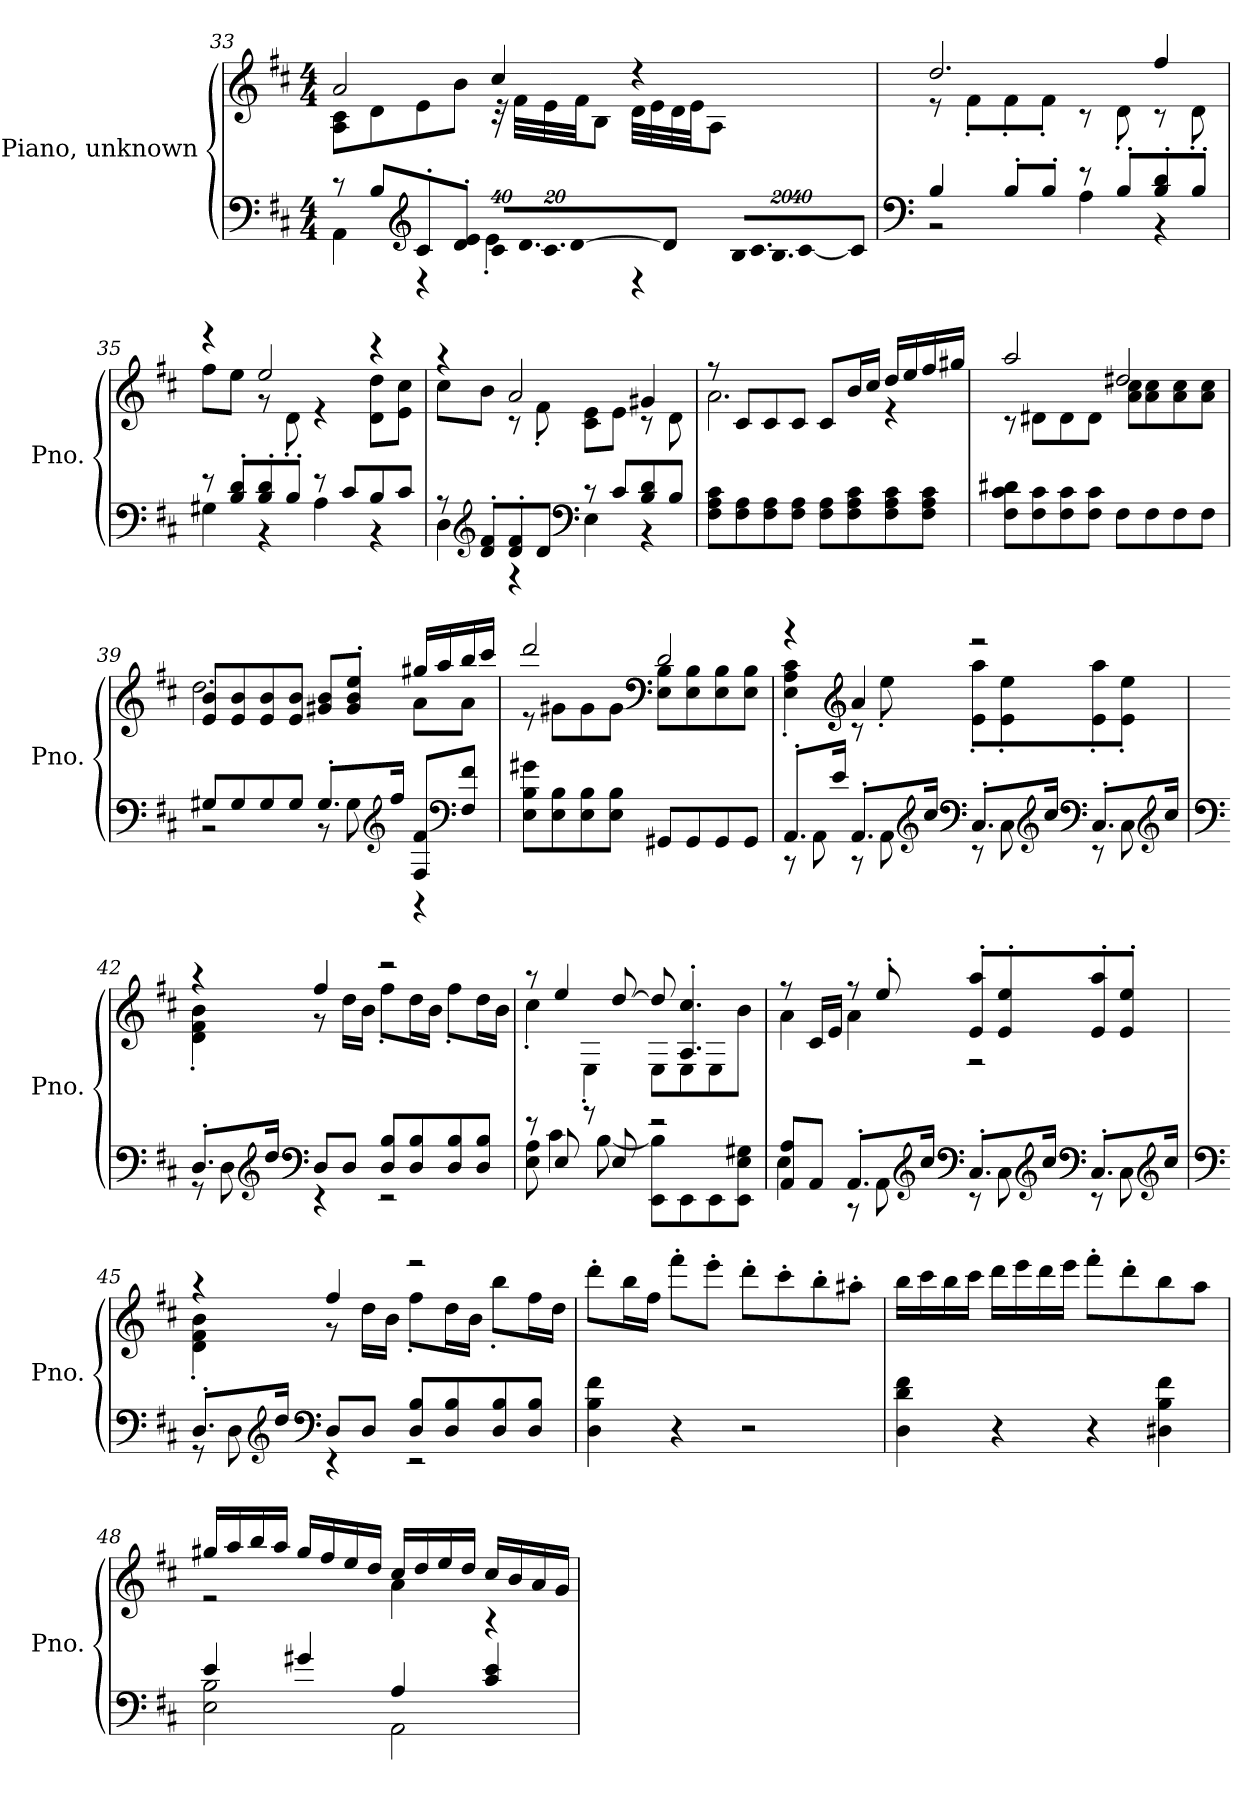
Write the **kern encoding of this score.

**kern	**kern
*part1	*part1
*staff2	*staff1
*I"Piano, unknown	*
*I'Pno.	*
*clefF4	*clefG2
*k[f#c#]	*k[f#c#]
*M4/4	*M4/4
=33	=33
*^	*^
8r	4AA\	2a/	8A\ 8c#\L
8B/L	.	.	8d\
*clefG2	*	*	*
8c#'/	4r	.	8e\
8d/' 8e/'J	.	.	8b\J
*Xbrackettup	*	*	*
!LO:N:vis=32	!	!	!
640%23c#/LLL	4e'\	4cc#/	32r
.	.	.	32f#\LLL
!LO:N:vis=64.	!	!	!
640%17d/L	.	.	.
!LO:N:vis=64.	!	!	!
640%17c#/J	.	.	32e\
!LO:N:vis=32	!	!	!
[640%23d/JJ	.	.	.
.	.	.	32f#\JJ
8d/J]	.	.	8B\J
!LO:N:vis=32	!	!	!
640%23B/LLL	4r	4r	32d\LLL
.	.	.	32e\
!LO:N:vis=64.	!	!	!
640%17c#/L	.	.	.
!LO:N:vis=64.	!	!	!
640%17B/J	.	.	32d\
!LO:N:vis=32	!	!	!
[640%23c#/JJ	.	.	.
.	.	.	32e\JJ
8c#/J]	.	.	8A\J
=34	=34	=34	=34
*clefF4	*	*	*
4B/	2r	2.dd/	8r
.	.	.	8f#'\L
8B'/L	.	.	8f#'\
8B'/J	.	.	8f#'\J
8r	4A\	.	8r
8B'/L	.	.	8d'\
8B/' 8d/'	4r	4ff#/	8r
8B'/J	.	.	8d'\
!!LO:LB:g=z	!!
=35	=35	=35	=35
8r	4G#X\	4r	8ff#\L
8B/' 8d/'L	.	.	8ee\J
8B/' 8d/'	4r	2ee/	8r
8B'/J	.	.	8d'\
8r	4A\	.	4r
8c#/L	.	.	.
8B/	4r	4r	8d\ 8dd\L
8c#/J	.	.	8e\ 8cc#\J
=36	=36	=36	=36
8r	4D\	4r	8cc#\L
*clefG2	*	*	*
8d/' 8f#/'L	.	.	8b\J
8d/' 8f#/'	4r	2a/	8r
8d/J	.	.	8f#'\
*clefF4	*	*	*
8r	4E\	.	8c#\ 8e\L
8c#/L	.	.	8e\J
8B/ 8d/	4r	4g#X/	8r
8B/J	.	.	8d\
*v	*v	*	*
=37	=37	=37
8F#\ 8A\ 8c#\L	8r	2.a\
8F#\ 8A\	8c#/L	.
8F#\ 8A\	8c#/	.
8F#\ 8A\J	8c#/J	.
8F#\ 8A\L	8c#/L	.
8F#\ 8A\ 8c#\	16b/L	.
.	16cc#/JJ	.
8F#\ 8A\ 8c#\	16dd/LL	4r
.	16ee/	.
8F#\ 8A\ 8c#\J	16ff#/	.
.	16gg#X/JJ	.
!!LO:LB:g=z	!!
=38	=38	=38
8F#\ 8c#\ 8d#X\L	2aa/	8r
8F#\ 8c#\	.	8d#X\L
8F#\ 8c#\	.	8d#\
8F#\ 8c#\J	.	8d#\J
8F#\L	2dd#X/	8a\ 8cc#\L
8F#\	.	8a\ 8cc#\
8F#\	.	8a\ 8cc#\
8F#\J	.	8a\ 8cc#\J
=39	=39	=39
*^	*	*
8G#X/L	2r	8e/ 8b/L	2.dd\
8G#/	.	8e/ 8b/	.
8G#/	.	8e/ 8b/	.
8G#/J	.	8e/ 8b/J	.
8.G#'/L	8r	8g#X/ 8b/L	.
.	8G#\	8g#/' 8b/' 8ee/'J	.
*clefG2	*	*	*
16ff#/Jk	.	.	.
8F#/ 8f#/L	4r	16gg#X/LL	8a\L
.	.	16aa/	.
*clefF4	*	*	*
8F#/ 8f#/J	.	16bb/	8a\J
.	.	16ccc#/JJ	.
*v	*v	*	*
=40	=40	=40
8E\ 8B\ 8g#X\L	2ddd/	8r
8E\ 8B\	.	8g#X\L
8E\ 8B\	.	8g#\
8E\ 8B\J	.	8g#\J
*	*clefF4	*
8GG#X/L	2d/	8E\ 8B\L
8GG#/	.	8E\ 8B\
8GG#/	.	8E\ 8B\
8GG#/J	.	8E\ 8B\J
!!LO:LB:g=z	!!
=41	=41	=41
*^	*	*
8.AA'/L	8r	4r	4E\' 4A\' 4c#\'
.	8AA\	.	.
16e/Jk	.	.	.
*	*	*clefG2	*
8.AA'/L	8r	4a/	8r
.	8AA\	.	8ee'\
*clefG2	*	*	*
16cc#/Jk	.	.	.
*clefF4	*	*	*
8.C#'/L	8r	2r	8e\' 8aa\'L
.	8C#\	.	8e\' 8ee\'
*clefG2	*	*	*
16cc#/Jk	.	.	.
*clefF4	*	*	*
8.C#'/L	8r	.	8e\' 8aa\'
.	8C#\	.	8e\' 8ee\'J
*clefG2	*	*	*
16cc#/Jk	.	.	.
=42	=42	=42	=42
*clefF4	*	*	*
8.D'/L	8r	4r	4d\' 4f#\' 4b\'
.	8D\	.	.
*clefG2	*	*	*
16dd/Jk	.	.	.
*clefF4	*	*	*
8D/L	4r	4ff#/	8r
8D/J	.	.	16dd\LL
.	.	.	16b\JJ
8D/ 8B/L	2r	2r	8ff#'\L
8D/ 8B/	.	.	16dd\L
.	.	.	16b\JJ
8D/ 8B/	.	.	8ff#'\L
8D/ 8B/J	.	.	16dd\L
.	.	.	16b\JJ
!!LO:LB:g=z	!!
=43	=43	=43	=43
8r	8E\ 8A\	8r	4cc#'\
8E/	4c#\	4ee/	.
8r	.	.	4E'\
8E/	[8B\	[8dd/	.
2r	8EE\ 8B\]L	8dd/]	8E\L
.	8EE\	4.A/' 4.cc#/'	8E\
.	8EE\	.	8E\
.	8EE\ 8E\ 8G#X\J	.	8b\J
=44	=44	=44	=44
8AA/ 8A/L	4E\	8r	4a\
8AA/J	.	16c#/LL	.
.	.	16e/JJ	.
8.AA'/L	8r	8r	4a\
.	8AA\	8ee'/	.
*clefG2	*	*	*
16cc#/Jk	.	.	.
*clefF4	*	*	*
8.C#'/L	8r	8e/' 8aa/'L	2r
.	8C#\	8e/' 8ee/'	.
*clefG2	*	*	*
16cc#/Jk	.	.	.
*clefF4	*	*	*
8.C#'/L	8r	8e/' 8aa/'	.
.	8C#\	8e/' 8ee/'J	.
*clefG2	*	*	*
16cc#/Jk	.	.	.
!!LO:PB:g=z	!!
=45	=45	=45	=45
*clefF4	*	*	*
8.D'/L	8r	4r	4d\' 4f#\' 4b\'
.	8D\	.	.
*clefG2	*	*	*
16dd/Jk	.	.	.
*clefF4	*	*	*
8D/L	4r	4ff#/	8r
8D/J	.	.	16dd\LL
.	.	.	16b\JJ
8D/ 8B/L	2r	2r	8ff#'\L
8D/ 8B/	.	.	16dd\L
.	.	.	16b\JJ
8D/ 8B/	.	.	8bb'\L
8D/ 8B/J	.	.	16ff#\L
.	.	.	16dd\JJ
*v	*v	*	*
*	*v	*v
=46	=46
4D\ 4B\ 4f#\	8ddd'\L
.	16bb\L
.	16ff#\JJ
4r	8fff#'\L
.	8eee'\J
2r	8ddd'\L
.	8ccc#'\
.	8bb'\
.	8aa#X'\J
!!LO:LB:g=z
=47	=47
4D\ 4d\ 4f#\	16bb\LL
.	16ccc#\
.	16bb\
.	16ccc#\JJ
4r	16ddd\LL
.	16eee\
.	16ddd\
.	16eee\JJ
4r	8fff#'\L
.	8ddd'\
4D#X\ 4B\ 4f#\	8bb\
.	8aa\J
=48	=48
*^	*^
4e/	2E\ 2B\	16gg#X/LL	2r
.	.	16aa/	.
.	.	16bb/	.
.	.	16aa/JJ	.
4g#X/	.	16gg#/LL	.
.	.	16ff#/	.
.	.	16ee/	.
.	.	16dd/JJ	.
4A/	2AA\	16cc#/LL	4a\
.	.	16dd/	.
.	.	16ee/	.
.	.	16dd/JJ	.
4c#/ 4e/	.	16cc#/LL	4r
.	.	16b/	.
.	.	16a/	.
.	.	16g/JJ	.
*v	*v	*	*
*	*v	*v
=	=
*-	*-
